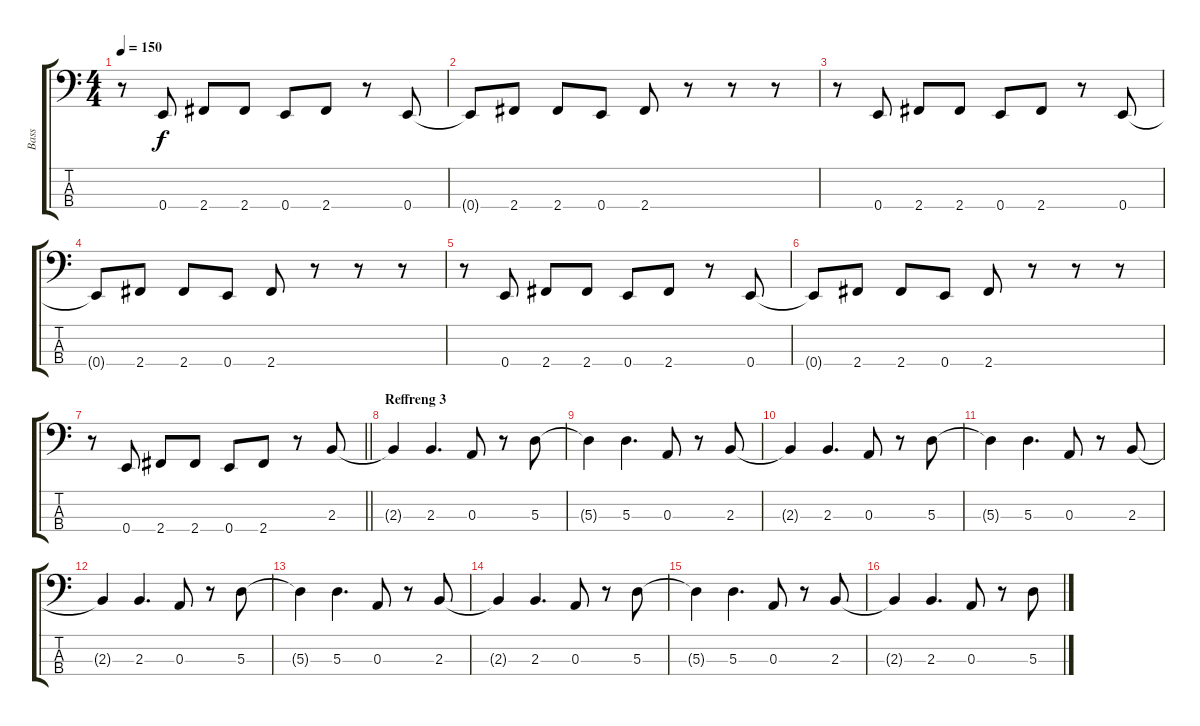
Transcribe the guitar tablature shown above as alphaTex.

\track ("Bass" "Bass") {instrument electricbassfinger}
\staff {score tabs}
\tuning (G2 D2 A1 E1) {hide}
\ts (4 4)
\tempo 150
\clef f4
\ks c
r.8{dy f} 0.4.8 2.4.8 2.4.8 0.4.8 2.4.8 r.8 0.4.8 |
0.4{t}.8 2.4.8 2.4.8 0.4.8 2.4.8 r.8 r.8 r.8 |
r.8 0.4.8 2.4.8 2.4.8 0.4.8 2.4.8 r.8 0.4.8 |
0.4{t}.8 2.4.8 2.4.8 0.4.8 2.4.8 r.8 r.8 r.8 |
r.8 0.4.8 2.4.8 2.4.8 0.4.8 2.4.8 r.8 0.4.8 |
0.4{t}.8 2.4.8 2.4.8 0.4.8 2.4.8 r.8 r.8 r.8 |
\barLineRight lightlight
r.8 0.4.8 2.4.8 2.4.8 0.4.8 2.4.8 r.8 2.3.8 |
\section ("" "Reffreng 3")
2.3{t}.4 2.3.4{d} 0.3.8 r.8 5.3.8 |
5.3{t}.4 5.3.4{d} 0.3.8 r.8 2.3.8 |
2.3{t}.4 2.3.4{d} 0.3.8 r.8 5.3.8 |
5.3{t}.4 5.3.4{d} 0.3.8 r.8 2.3.8 |
2.3{t}.4 2.3.4{d} 0.3.8 r.8 5.3.8 |
5.3{t}.4 5.3.4{d} 0.3.8 r.8 2.3.8 |
2.3{t}.4 2.3.4{d} 0.3.8 r.8 5.3.8 |
5.3{t}.4 5.3.4{d} 0.3.8 r.8 2.3.8 |
2.3{t}.4 2.3.4{d} 0.3.8 r.8 5.3.8
